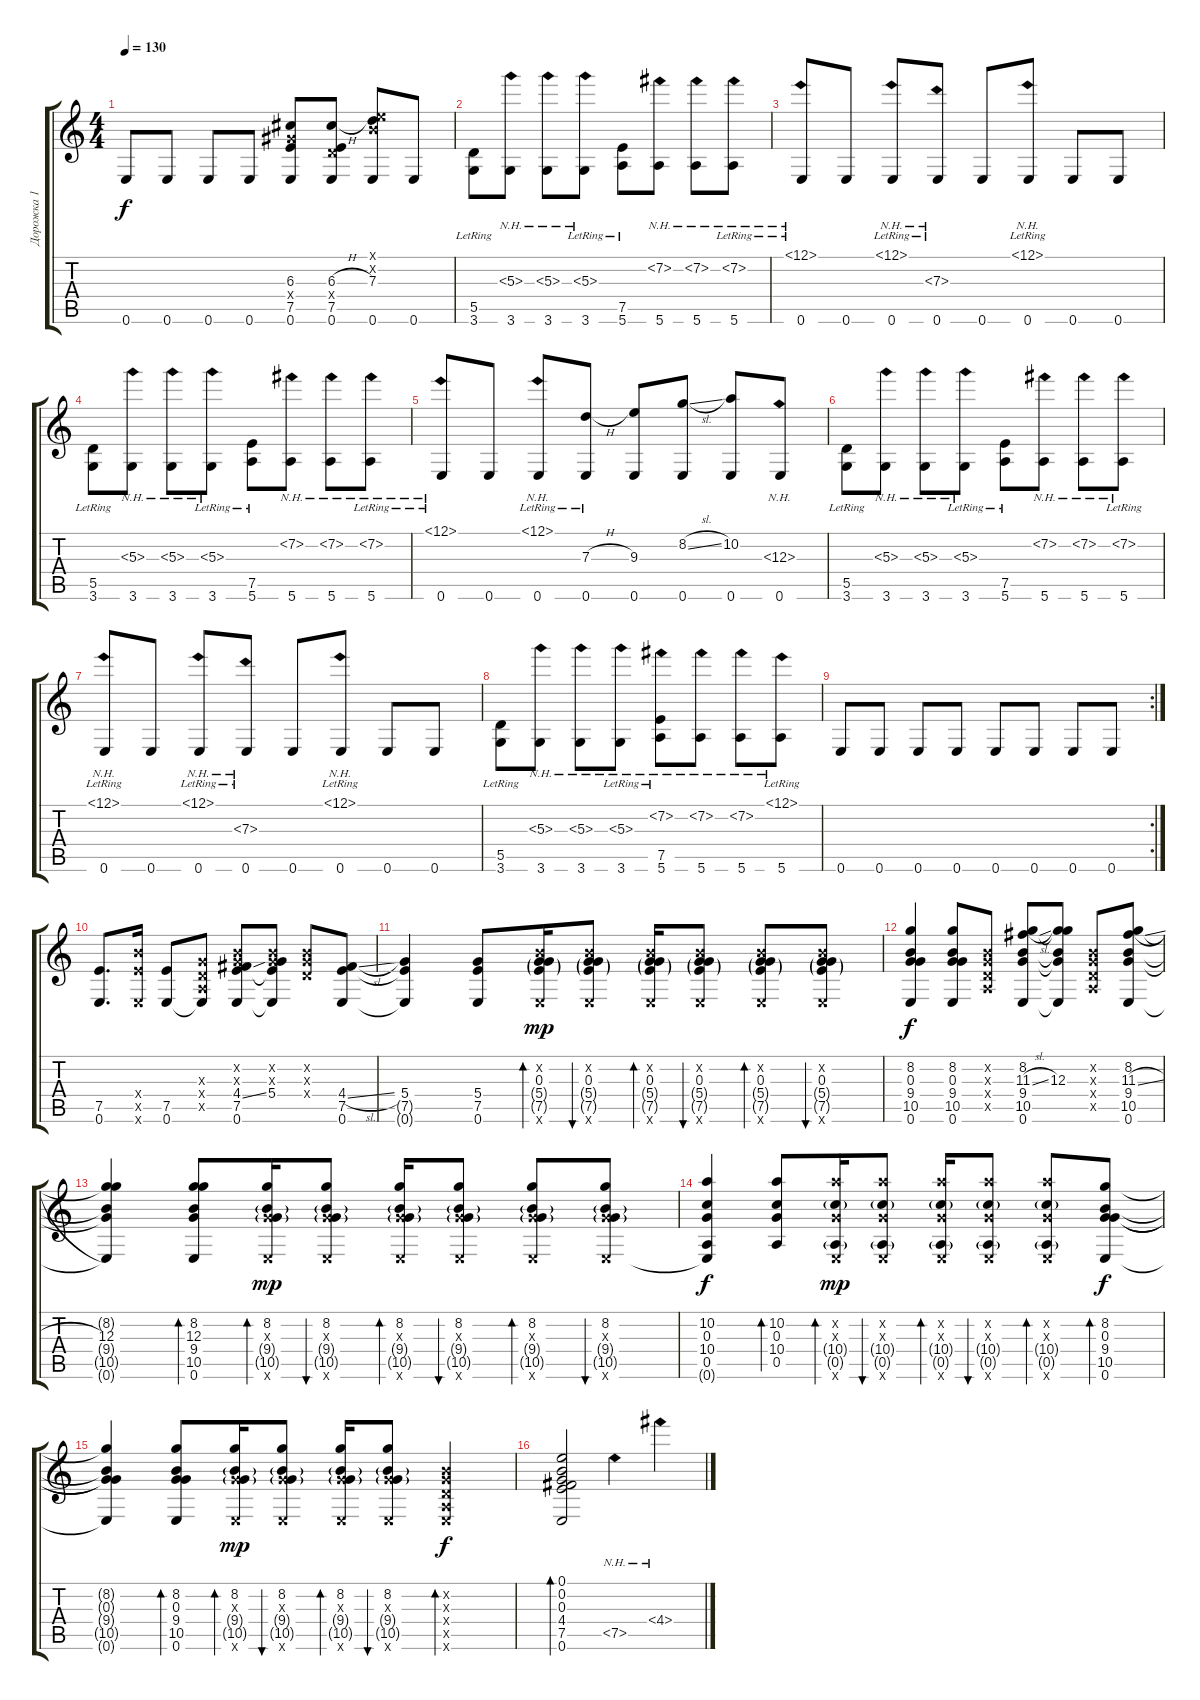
\track ("Дорожка 1" "Дорожка 1") {instrument acousticguitarsteel}
\staff {score tabs}
\tuning (E4 B3 G3 D3 A2 E2) {hide}
\ts (4 4)
\tempo 130
\clef g2
\ks c
0.6.8{dy f} 0.6.8 0.6.8 0.6.8 (6.3 6.4{x} 7.5 0.6).8 (6.3{h} 0.4{x} 7.5 0.6).8 (0.1{x} 0.2{x} 7.3 0.6).8 0.6.8 |
(5.5{lr} 3.6).8 (5.3{nh} 3.6).8 (5.3{nh} 3.6).8 (5.3{nh lr} 3.6).8 (7.5{lr} 5.6).8 (7.2{nh} 5.6).8 (7.2{nh} 5.6).8 (7.2{nh lr} 5.6).8 |
(12.1{nh lr} 0.6).8 0.6.8 (12.1{nh lr} 0.6).8 (7.3{nh lr} 0.6).8 0.6.8 (12.1{nh lr} 0.6).8 0.6.8 0.6.8 |
(5.5{lr} 3.6).8 (5.3{nh} 3.6).8 (5.3{nh} 3.6).8 (5.3{nh lr} 3.6).8 (7.5{lr} 5.6).8 (7.2{nh} 5.6).8 (7.2{nh} 5.6).8 (7.2{nh lr} 5.6).8 |
(12.1{nh lr} 0.6).8 0.6.8 (12.1{nh lr} 0.6).8 (7.3{h lr} 0.6).8 (9.3 0.6).8 (8.2{sl} 0.6).8 (10.2 0.6).8 (12.3{nh} 0.6).8 |
(5.5{lr} 3.6).8 (5.3{nh} 3.6).8 (5.3{nh} 3.6).8 (5.3{nh lr} 3.6).8 (7.5{lr} 5.6).8 (7.2{nh} 5.6).8 (7.2{nh} 5.6).8 (7.2{nh lr} 5.6).8 |
(12.1{nh lr} 0.6).8 0.6.8 (12.1{nh lr} 0.6).8 (7.3{nh lr} 0.6).8 0.6.8 (12.1{nh lr} 0.6).8 0.6.8 0.6.8 |
(5.5{lr} 3.6).8 (5.3{nh} 3.6).8 (5.3{nh} 3.6).8 (5.3{nh lr} 3.6).8 (7.2{nh} 7.5{lr} 5.6).8 (7.2{nh} 5.6).8 (7.2{nh} 5.6).8 (12.1{nh lr} 5.6).8 |
\rc 2
0.6.8 0.6.8 0.6.8 0.6.8 0.6.8 0.6.8 0.6.8 0.6.8 |
(7.5 0.6).8{d} (9.4{x} 7.5{x} 0.6{x}).16 (7.5 0.6).8 (0.3{x} 0.4{x} 0.5{x} 0.6{t}).8 (0.2{x} 0.3{x} 4.4{ss} 7.5 0.6).8 (0.2{x} 0.3{x} 5.4 7.5{t} 0.6{t}).8 (0.2{x} 0.3{x} 0.4{x}).8 (4.4{sl} 7.5 0.6).8 |
(5.4 7.5{t} 0.6{t}).4 (5.4 7.5 0.6).8 (0.2{x} 0.3 5.4{g} 7.5{g} 0.6{x}).16{bd 60 dy mp} (0.2{x} 0.3 5.4{g} 7.5{g} 0.6{x}).8{bu 60} (0.2{x} 0.3 5.4{g} 7.5{g} 0.6{x}).16{bd 60} (0.2{x} 0.3 5.4{g} 7.5{g} 0.6{x}).8{bu 60} (0.2{x} 0.3 5.4{g} 7.5{g} 0.6{x}).8{bd 60} (0.2{x} 0.3 5.4{g} 7.5{g} 0.6{x}).8{bu 60} |
(8.2 0.3 9.4 10.5 0.6).4{dy f} (8.2 0.3 9.4 10.5 0.6).8 (0.2{x} 0.3{x} 0.4{x} 0.5{x}).8 (8.2 11.3{sl} 9.4 10.5 0.6).8 (8.2{t} 12.3 9.4{t} 10.5{t} 0.6{t}).8 (0.2{x} 0.3{x} 0.4{x} 0.5{x}).8 (8.2 11.3{sl} 9.4 10.5 0.6).8 |
(8.2{t} 12.3 9.4{t} 10.5{t} 0.6{t}).4 (8.2 12.3 9.4 10.5 0.6).8{bd 60} (8.2 0.3{x} 9.4{g} 10.5{g} 0.6{x}).16{bd 60 dy mp} (8.2 0.3{x} 9.4{g} 10.5{g} 0.6{x}).8{bu 60} (8.2 0.3{x} 9.4{g} 10.5{g} 0.6{x}).16{bd 60} (8.2 0.3{x} 9.4{g} 10.5{g} 0.6{x}).8{bu 60} (8.2 0.3{x} 9.4{g} 10.5{g} 0.6{x}).8{bd 60} (8.2 0.3{x} 9.4{g} 10.5{g} 0.6{x}).8{bu 60} |
(10.2 0.3 10.4 0.5 0.6{t}).4{dy f} (10.2 0.3 10.4 0.5).8{bd 60} (10.2{x} 0.3{x} 10.4{g} 0.5{g} 0.6{x}).16{bd 60 dy mp} (10.2{x} 0.3{x} 10.4{g} 0.5{g} 0.6{x}).8{bu 60} (10.2{x} 0.3{x} 10.4{g} 0.5{g} 0.6{x}).16{bd 60} (10.2{x} 0.3{x} 10.4{g} 0.5{g} 0.6{x}).8{bu 60} (10.2{x} 0.3{x} 10.4{g} 0.5{g} 0.6{x}).8{bd 60} (8.2 0.3 9.4 10.5 0.6).8{bd 60 dy f} |
(8.2{t} 0.3{t} 9.4{t} 10.5{t} 0.6{t}).4 (8.2 0.3 9.4 10.5 0.6).8{bd 60} (8.2 0.3{x} 9.4{g} 10.5{g} 0.6{x}).16{bd 60 dy mp} (8.2 0.3{x} 9.4{g} 10.5{g} 0.6{x}).8{bu 60} (8.2 0.3{x} 9.4{g} 10.5{g} 0.6{x}).16{bd 60} (8.2 0.3{x} 9.4{g} 10.5{g} 0.6{x}).8{bu 60} (0.2{x} 0.3{x} 0.4{x} 0.5{x} 0.6{x}).4{bd 60 dy f} |
(0.1 0.2 0.3 4.4 7.5 0.6).2{bd 60} 7.5{nh}.4 4.4{nh}.4
